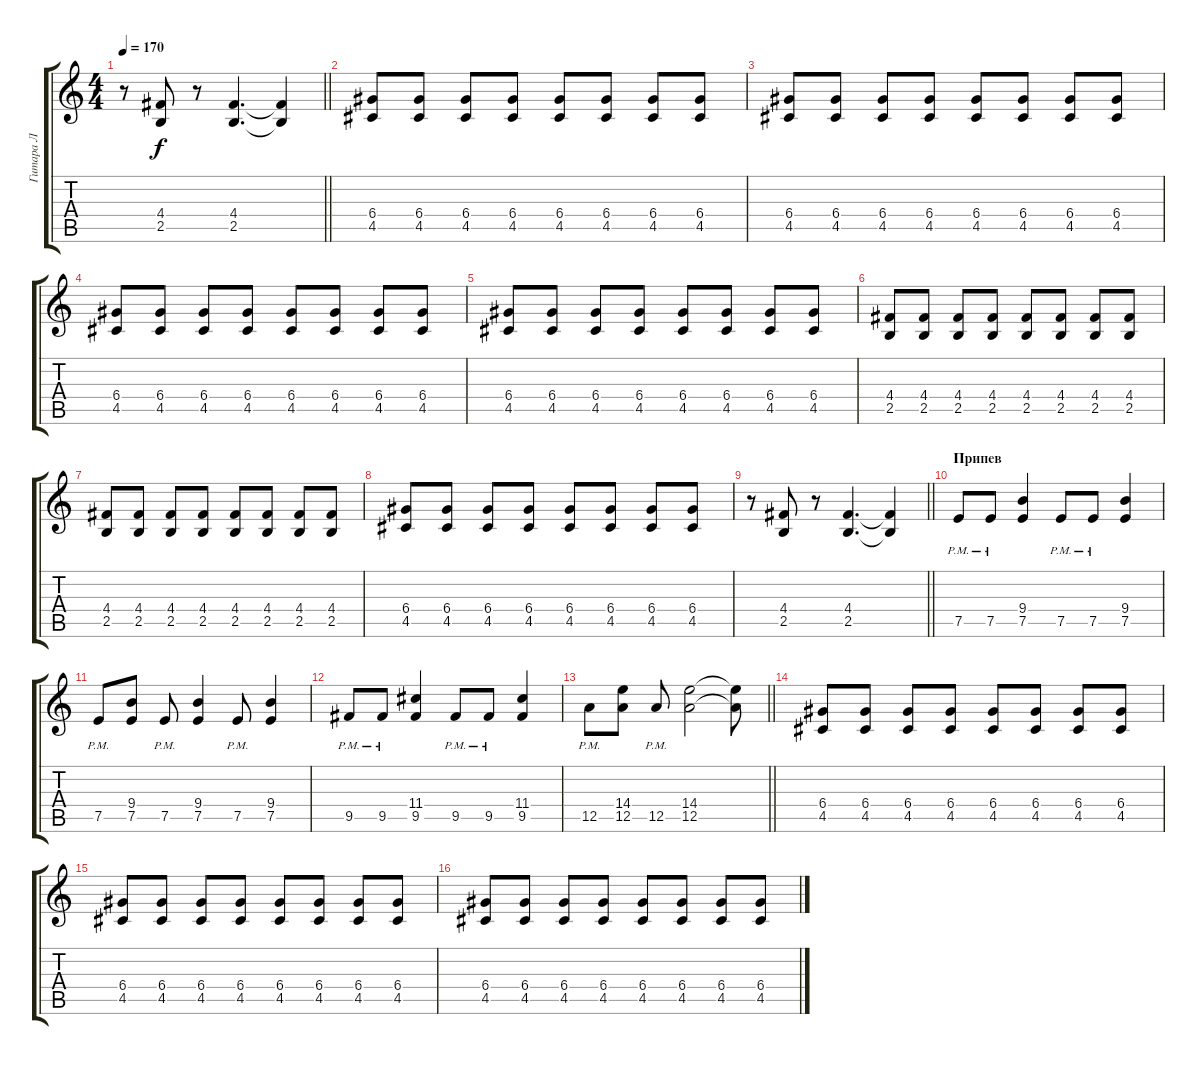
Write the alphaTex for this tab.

\track ("Гитара Л" "Гитара Л") {instrument distortionguitar}
\staff {score tabs}
\tuning (E4 B3 G3 D3 A2 E2) {hide}
\ts (4 4)
\tempo 170
\clef g2
\barLineRight lightlight
\ks c
r.8{dy f} (4.4 2.5).8 r.8 (4.4 2.5).4{d} (4.4{t} 2.5{t}).4 |
\section ("" " ")
(6.4 4.5).8 (6.4 4.5).8 (6.4 4.5).8 (6.4 4.5).8 (6.4 4.5).8 (6.4 4.5).8 (6.4 4.5).8 (6.4 4.5).8 |
(6.4 4.5).8 (6.4 4.5).8 (6.4 4.5).8 (6.4 4.5).8 (6.4 4.5).8 (6.4 4.5).8 (6.4 4.5).8 (6.4 4.5).8 |
(6.4 4.5).8 (6.4 4.5).8 (6.4 4.5).8 (6.4 4.5).8 (6.4 4.5).8 (6.4 4.5).8 (6.4 4.5).8 (6.4 4.5).8 |
(6.4 4.5).8 (6.4 4.5).8 (6.4 4.5).8 (6.4 4.5).8 (6.4 4.5).8 (6.4 4.5).8 (6.4 4.5).8 (6.4 4.5).8 |
(4.4 2.5).8 (4.4 2.5).8 (4.4 2.5).8 (4.4 2.5).8 (4.4 2.5).8 (4.4 2.5).8 (4.4 2.5).8 (4.4 2.5).8 |
(4.4 2.5).8 (4.4 2.5).8 (4.4 2.5).8 (4.4 2.5).8 (4.4 2.5).8 (4.4 2.5).8 (4.4 2.5).8 (4.4 2.5).8 |
(6.4 4.5).8 (6.4 4.5).8 (6.4 4.5).8 (6.4 4.5).8 (6.4 4.5).8 (6.4 4.5).8 (6.4 4.5).8 (6.4 4.5).8 |
\barLineRight lightlight
r.8 (4.4 2.5).8 r.8 (4.4 2.5).4{d} (4.4{t} 2.5{t}).4 |
\section ("" "Припев")
7.5{pm}.8 7.5{pm}.8 (9.4 7.5).4 7.5{pm}.8 7.5{pm}.8 (9.4 7.5).4 |
7.5{pm}.8 (9.4 7.5).8 7.5{pm}.8 (9.4 7.5).4 7.5{pm}.8 (9.4 7.5).4 |
9.5{pm}.8 9.5{pm}.8 (11.4 9.5).4 9.5{pm}.8 9.5{pm}.8 (11.4 9.5).4 |
\barLineRight lightlight
12.5{pm}.8 (14.4 12.5).8 12.5{pm}.8 (14.4 12.5).2 (14.4{t} 12.5{t}).8 |
\section ("" " ")
(6.4 4.5).8 (6.4 4.5).8 (6.4 4.5).8 (6.4 4.5).8 (6.4 4.5).8 (6.4 4.5).8 (6.4 4.5).8 (6.4 4.5).8 |
(6.4 4.5).8 (6.4 4.5).8 (6.4 4.5).8 (6.4 4.5).8 (6.4 4.5).8 (6.4 4.5).8 (6.4 4.5).8 (6.4 4.5).8 |
(6.4 4.5).8 (6.4 4.5).8 (6.4 4.5).8 (6.4 4.5).8 (6.4 4.5).8 (6.4 4.5).8 (6.4 4.5).8 (6.4 4.5).8
